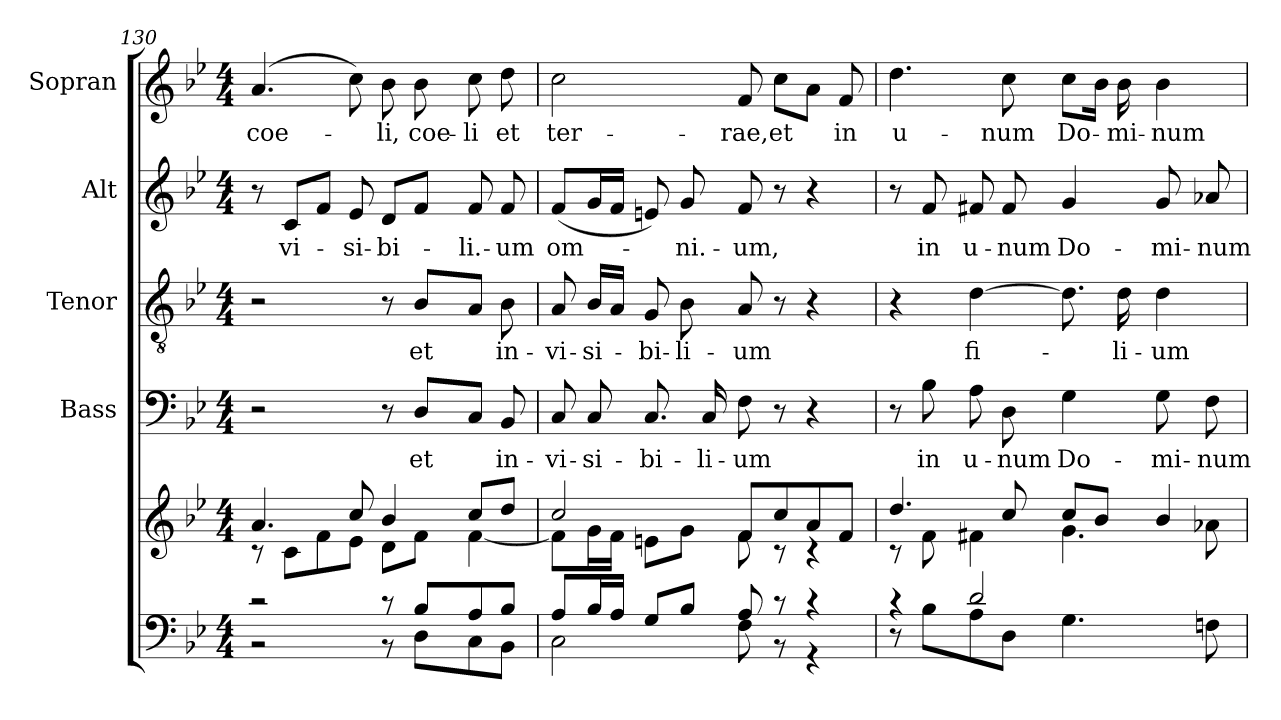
**kern	**kern	**kern	**text	**kern	**text	**kern	**text	**kern	**text
*part5	*part5	*part4	*part4	*part3	*part3	*part2	*part2	*part1	*part1
*staff6	*staff5	*staff4	*staff4	*staff3	*staff3	*staff2	*staff2	*staff1	*staff1
*	*	*I"Bass	*	*I"Tenor	*	*I"Alt	*	*I"Sopran	*
*	*	*I'B.	*	*I'T.	*	*I'A.	*	*I'S.	*
*clefF4	*clefG2	*clefF4	*	*clefGv2	*	*clefG2	*	*clefG2	*
*k[b-e-]	*k[b-e-]	*k[b-e-]	*	*k[b-e-]	*	*k[b-e-]	*	*k[b-e-]	*
*B-:	*B-:	*B-:	*	*B-:	*	*B-:	*	*B-:	*
*M4/4	*M4/4	*M4/4	*	*M4/4	*	*M4/4	*	*M4/4	*
=130	=130	=130	=130	=130	=130	=130	=130	=130	=130
*^	*^	*	*	*	*	*	*	*	*
!	!	!	!	!	!	!	!	!	!	!	!LO:LY:b
2r	2r	4.a/	8rc	2r	.	2r	.	8r	.	(4.a/	coe-
!	!	!	!	!	!	!	!	!	!LO:LY:b	!	!
.	.	.	8c\L	.	.	.	.	8c/L	vi-	.	.
.	.	.	8f\	.	.	.	.	8f/J	.	.	.
!	!	!	!	!	!	!	!	!	!LO:LY:b	!	!
.	.	8cc/	8e-\J	.	.	.	.	8e-/	-si-	8cc\)	.
!	!	!	!	!	!	!	!	!	!LO:LY:b	!	!LO:LY:b
8r	8r	4b-/	8d\L	8r	.	8r	.	8d/L	-bi-	8b-\	-li,
!	!	!	!	!	!LO:LY:b	!	!LO:LY:b	!	!	!	!LO:LY:b
8B-/L	8D\L	.	8f\J	8D/L	et	8B-/L	et	8f/J	.	8b-\	coe-
!	!	!	!	!	!	!	!	!	!LO:LY:b	!	!LO:LY:b
8A/	8C\	8cc/L	[<4f\	8C/J	.	8A/J	.	8f/	-li.-	8cc\	-li
!	!	!	!	!	!LO:LY:b	!	!LO:LY:b	!	!LO:LY:b	!	!LO:LY:b
8B-/J	8BB-\J	8dd/J	.	8BB-/	in-	8B-\	in-	8f/	-um	8dd\	et
!!LO:LB:g=z
=131	=131	=131	=131	=131	=131	=131	=131	=131	=131	=131	=131
!	!	!	!	!	!LO:LY:b	!	!LO:LY:b	!	!LO:LY:b	!	!LO:LY:b
8A/L	2C\	2cc/	8f\L]	8C/	-vi-	8A/	-vi-	(<8f/L	om-	2cc\	ter-
!	!	!	!	!	!LO:LY:b	!	!LO:LY:b	!	!	!	!
16B-/L	.	.	16g\L	8C/	-si-	16B-/LL	-si-	16g/L	.	.	.
16A/JJ	.	.	16f\JJ	.	.	16A/JJ	.	16f/JJ	.	.	.
!	!	!	!	!	!LO:LY:b	!	!LO:LY:b	!	!	!	!
8G/L	.	.	8en\L	8.C/	-bi-	8G/	-bi-	8en/)	.	.	.
!	!	!	!	!	!	!	!LO:LY:b	!	!LO:LY:b	!	!
8B-/J	.	.	8g\J	.	.	8B-\	-li-	8g/	-ni.-	.	.
!	!	!	!	!	!LO:LY:b	!	!	!	!	!	!
.	.	.	.	16C/	-li-	.	.	.	.	.	.
!	!	!	!	!	!LO:LY:b	!	!LO:LY:b	!	!LO:LY:b	!	!LO:LY:b
8A/	8F\	8f/L	8f\	8F\	-um	8A/	-um	8f/	-um,	8f/	-rae,
!	!	!	!	!	!	!	!	!	!	!	!LO:LY:b
8r	8r	8cc/	8rc	8r	.	8r	.	8r	.	8cc\L	et
4r	4r	8a/	4rc	4r	.	4r	.	4r	.	8a\J	.
!	!	!	!	!	!	!	!	!	!	!	!LO:LY:b
.	.	8f/J	.	.	.	.	.	.	.	8f/	in
=132	=132	=132	=132	=132	=132	=132	=132	=132	=132	=132	=132
!	!	!	!	!	!	!	!	!	!	!	!LO:LY:b
4rc	8rC	4.dd/	8rc	8r	.	4r	.	8r	.	4.dd\	u-
!	!	!	!	!	!LO:LY:b	!	!	!	!LO:LY:b	!	!
.	8B-\L	.	8f\	8B-\	in	.	.	8f/	in	.	.
!	!	!	!	!	!LO:LY:b	!	!LO:LY:b	!	!LO:LY:b	!	!
2d/	8A\	.	4f#X\	8A\	u-	[4d\	fi-	8f#X/	u-	.	.
!	!	!	!	!	!LO:LY:b	!	!	!	!LO:LY:b	!	!LO:LY:b
.	8D\J	8cc/	.	8D\	-num	.	.	8f#/	-num	8cc\	-num
!	!	!	!	!	!LO:LY:b	!	!	!	!LO:LY:b	!	!LO:LY:b
.	4.G\	8cc/L	4.g\	4G\	Do-	8.d\]	.	4g/	Do-	8cc\L	Do-
.	.	8b-/J	.	.	.	.	.	.	.	16b-\Jk	.
!	!	!	!	!	!	!	!LO:LY:b	!	!	!	!LO:LY:b
.	.	.	.	.	.	16d\	-li-	.	.	16b-\	-mi-
!	!	!	!	!	!LO:LY:b	!	!LO:LY:b	!	!LO:LY:b	!	!LO:LY:b
4ryy	.	4b-/	.	8G\	-mi-	4d\	-um	8g/	-mi-	4b-\	-num
!	!	!	!	!	!LO:LY:b	!	!	!	!LO:LY:b	!	!
.	8Fn\	.	8a-X\	8F\	-num	.	.	8a-X/	-num	.	.
*v	*v	*	*	*	*	*	*	*	*	*	*
*	*v	*v	*	*	*	*	*	*	*	*
=	=	=	=	=	=	=	=	=	=
*-	*-	*-	*-	*-	*-	*-	*-	*-	*-
